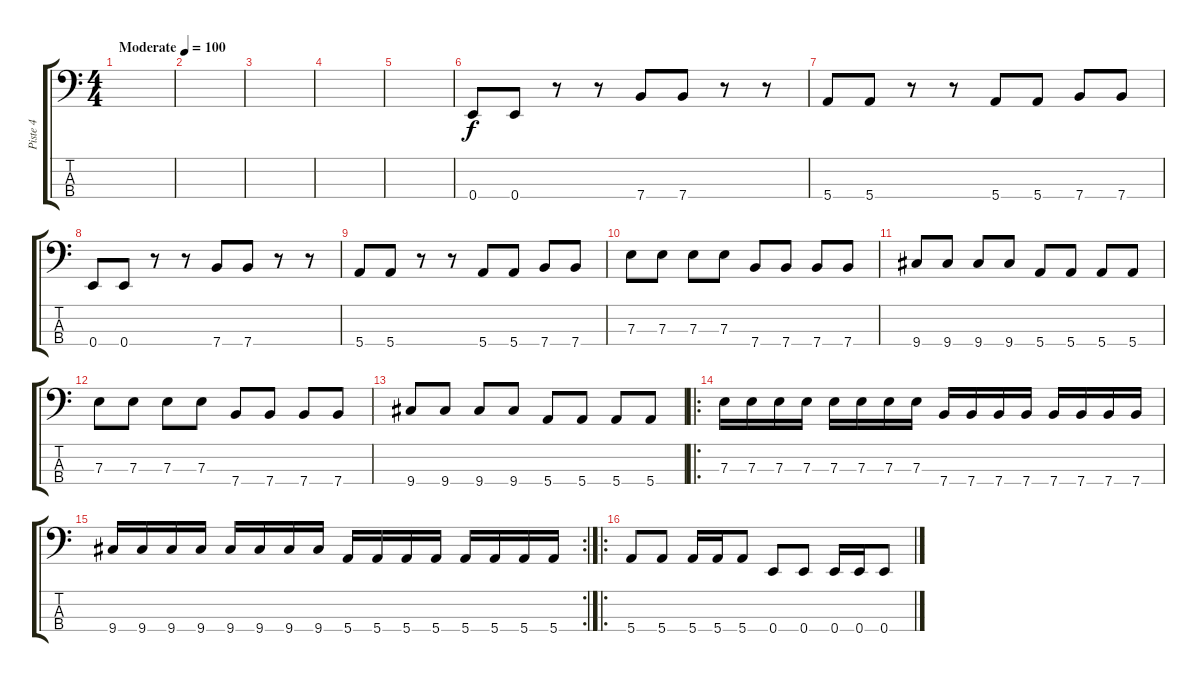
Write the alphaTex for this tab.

\track ("Piste 4" "Piste 4") {instrument electricbasspick}
\staff {score tabs}
\tuning (G2 D2 A1 E1) {hide}
\ts (4 4)
\tempo (100 "Moderate")
\clef f4
\ks c
|
|
|
|
|
0.4.8 0.4.8 r.8 r.8 7.4.8 7.4.8 r.8 r.8 |
5.4.8 5.4.8 r.8 r.8 5.4.8 5.4.8 7.4.8 7.4.8 |
0.4.8 0.4.8 r.8 r.8 7.4.8 7.4.8 r.8 r.8 |
5.4.8 5.4.8 r.8 r.8 5.4.8 5.4.8 7.4.8 7.4.8 |
7.3.8 7.3.8 7.3.8 7.3.8 7.4.8 7.4.8 7.4.8 7.4.8 |
9.4.8 9.4.8 9.4.8 9.4.8 5.4.8 5.4.8 5.4.8 5.4.8 |
7.3.8 7.3.8 7.3.8 7.3.8 7.4.8 7.4.8 7.4.8 7.4.8 |
9.4.8 9.4.8 9.4.8 9.4.8 5.4.8 5.4.8 5.4.8 5.4.8 |
\ro
7.3.16 7.3.16 7.3.16 7.3.16 7.3.16 7.3.16 7.3.16 7.3.16 7.4.16 7.4.16 7.4.16 7.4.16 7.4.16 7.4.16 7.4.16 7.4.16 |
\rc 2
9.4.16 9.4.16 9.4.16 9.4.16 9.4.16 9.4.16 9.4.16 9.4.16 5.4.16 5.4.16 5.4.16 5.4.16 5.4.16 5.4.16 5.4.16 5.4.16 |
\ro
5.4.8 5.4.8 5.4.16 5.4.16 5.4.8 0.4.8 0.4.8 0.4.16 0.4.16 0.4.8
